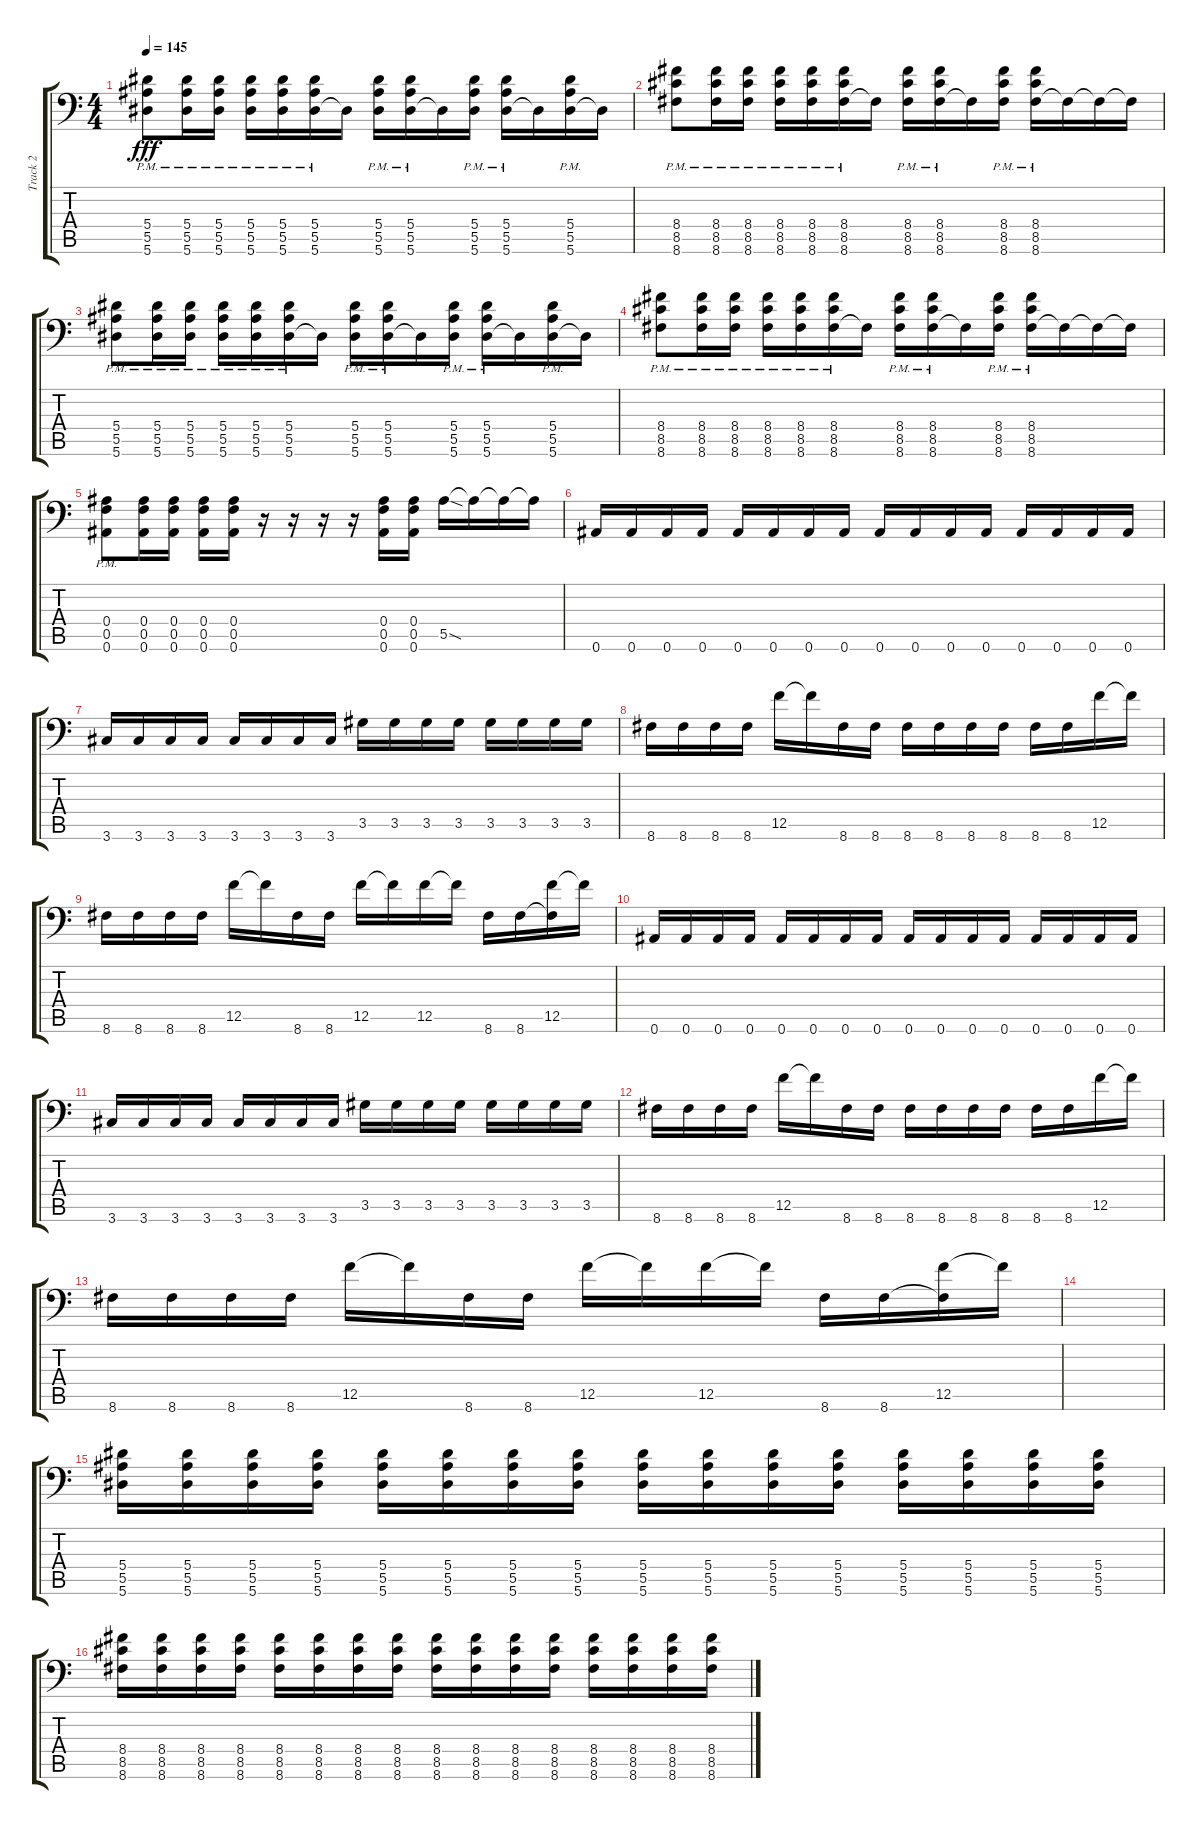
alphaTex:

\track ("Track 2" "Track 2") {instrument distortionguitar}
\staff {score tabs}
\tuning (C4 G3 Eb3 Bb2 F2 Bb1) {hide}
\ts (4 4)
\tempo 145
\clef f4
\ks c
(5.4{pm} 5.5{pm} 5.6{pm}).8{dy fff} (5.4{pm} 5.5{pm} 5.6{pm}).16 (5.4{pm} 5.5{pm} 5.6{pm}).16 (5.4{pm} 5.5{pm} 5.6{pm}).16 (5.4{pm} 5.5{pm} 5.6{pm}).16 (5.4{pm} 5.5{pm} 5.6{pm}).16 5.6{t}.16 (5.4{pm} 5.5{pm} 5.6{pm}).16 (5.4{pm} 5.5{pm} 5.6{pm}).16 5.6{t}.16 (5.4{pm} 5.5{pm} 5.6{pm}).16 (5.4{pm} 5.5{pm} 5.6{pm}).16 5.6{t}.16 (5.4{pm} 5.5{pm} 5.6{pm}).16 5.6{t}.16 |
(8.4{pm} 8.5{pm} 8.6{pm}).8 (8.4{pm} 8.5{pm} 8.6{pm}).16 (8.4{pm} 8.5{pm} 8.6{pm}).16 (8.4{pm} 8.5{pm} 8.6{pm}).16 (8.4{pm} 8.5{pm} 8.6{pm}).16 (8.4{pm} 8.5{pm} 8.6{pm}).16 8.6{t}.16 (8.4{pm} 8.5{pm} 8.6{pm}).16 (8.4{pm} 8.5{pm} 8.6{pm}).16 8.6{t}.16 (8.4{pm} 8.5{pm} 8.6{pm}).16 (8.4{pm} 8.5{pm} 8.6{pm}).16 8.6{t}.16 8.6{t}.16 8.6{t}.16 |
(5.4{pm} 5.5{pm} 5.6{pm}).8 (5.4{pm} 5.5{pm} 5.6{pm}).16 (5.4{pm} 5.5{pm} 5.6{pm}).16 (5.4{pm} 5.5{pm} 5.6{pm}).16 (5.4{pm} 5.5{pm} 5.6{pm}).16 (5.4{pm} 5.5{pm} 5.6{pm}).16 5.6{t}.16 (5.4{pm} 5.5{pm} 5.6{pm}).16 (5.4{pm} 5.5{pm} 5.6{pm}).16 5.6{t}.16 (5.4{pm} 5.5{pm} 5.6{pm}).16 (5.4{pm} 5.5{pm} 5.6{pm}).16 5.6{t}.16 (5.4{pm} 5.5{pm} 5.6{pm}).16 5.6{t}.16 |
(8.4{pm} 8.5{pm} 8.6{pm}).8 (8.4{pm} 8.5{pm} 8.6{pm}).16 (8.4{pm} 8.5{pm} 8.6{pm}).16 (8.4{pm} 8.5{pm} 8.6{pm}).16 (8.4{pm} 8.5{pm} 8.6{pm}).16 (8.4{pm} 8.5{pm} 8.6{pm}).16 8.6{t}.16 (8.4{pm} 8.5{pm} 8.6{pm}).16 (8.4{pm} 8.5{pm} 8.6{pm}).16 8.6{t}.16 (8.4{pm} 8.5{pm} 8.6{pm}).16 (8.4{pm} 8.5{pm} 8.6{pm}).16 8.6{t}.16 8.6{t}.16 8.6{t}.16 |
(0.4{pm} 0.5{pm} 0.6{pm}).8 (0.4 0.5 0.6).16 (0.4 0.5 0.6).16 (0.4 0.5 0.6).16 (0.4 0.5 0.6).16 r.16 r.16 r.16 r.16 (0.4 0.5 0.6).16 (0.4 0.5 0.6).16 5.5{sod}.16 5.5{t}.16 5.5{t}.16 5.5{t}.16 |
0.6.16 0.6.16 0.6.16 0.6.16 0.6.16 0.6.16 0.6.16 0.6.16 0.6.16 0.6.16 0.6.16 0.6.16 0.6.16 0.6.16 0.6.16 0.6.16 |
3.6.16 3.6.16 3.6.16 3.6.16 3.6.16 3.6.16 3.6.16 3.6.16 3.5.16 3.5.16 3.5.16 3.5.16 3.5.16 3.5.16 3.5.16 3.5.16 |
8.6.16 8.6.16 8.6.16 8.6.16 12.5.16 12.5{t}.16 8.6.16 8.6.16 8.6.16 8.6.16 8.6.16 8.6.16 8.6.16 8.6.16 12.5.16 12.5{t}.16 |
8.6.16 8.6.16 8.6.16 8.6.16 12.5.16 12.5{t}.16 8.6.16 8.6.16 12.5.16 12.5{t}.16 12.5.16 12.5{t}.16 8.6.16 8.6.16 (12.5 8.6{t}).16 12.5{t}.16 |
0.6.16 0.6.16 0.6.16 0.6.16 0.6.16 0.6.16 0.6.16 0.6.16 0.6.16 0.6.16 0.6.16 0.6.16 0.6.16 0.6.16 0.6.16 0.6.16 |
3.6.16 3.6.16 3.6.16 3.6.16 3.6.16 3.6.16 3.6.16 3.6.16 3.5.16 3.5.16 3.5.16 3.5.16 3.5.16 3.5.16 3.5.16 3.5.16 |
8.6.16 8.6.16 8.6.16 8.6.16 12.5.16 12.5{t}.16 8.6.16 8.6.16 8.6.16 8.6.16 8.6.16 8.6.16 8.6.16 8.6.16 12.5.16 12.5{t}.16 |
8.6.16 8.6.16 8.6.16 8.6.16 12.5.16 12.5{t}.16 8.6.16 8.6.16 12.5.16 12.5{t}.16 12.5.16 12.5{t}.16 8.6.16 8.6.16 (12.5 8.6{t}).16 12.5{t}.16 |
|
(5.4 5.5 5.6).16 (5.4 5.5 5.6).16 (5.4 5.5 5.6).16 (5.4 5.5 5.6).16 (5.4 5.5 5.6).16 (5.4 5.5 5.6).16 (5.4 5.5 5.6).16 (5.4 5.5 5.6).16 (5.4 5.5 5.6).16 (5.4 5.5 5.6).16 (5.4 5.5 5.6).16 (5.4 5.5 5.6).16 (5.4 5.5 5.6).16 (5.4 5.5 5.6).16 (5.4 5.5 5.6).16 (5.4 5.5 5.6).16 |
(8.4 8.5 8.6).16 (8.4 8.5 8.6).16 (8.4 8.5 8.6).16 (8.4 8.5 8.6).16 (8.4 8.5 8.6).16 (8.4 8.5 8.6).16 (8.4 8.5 8.6).16 (8.4 8.5 8.6).16 (8.4 8.5 8.6).16 (8.4 8.5 8.6).16 (8.4 8.5 8.6).16 (8.4 8.5 8.6).16 (8.4 8.5 8.6).16 (8.4 8.5 8.6).16 (8.4 8.5 8.6).16 (8.4 8.5 8.6).16
